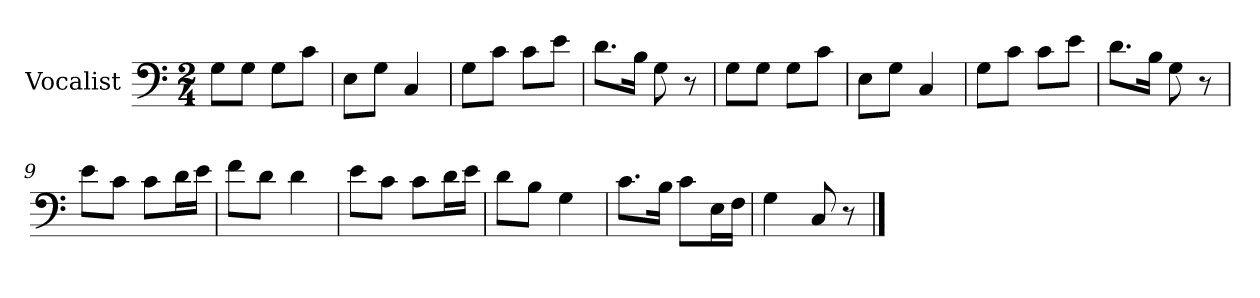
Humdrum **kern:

**kern
*part1
*staff1
*I"Vocalist
*k[]
*C:
*M2/4
=1
8GL
8GJ
8GL
8cJ
=2
8EL
8GJ
4C
=3
8GL
8cJ
8cL
8eJ
=4
8.dL
16BJk
8G
8r
=5
8GL
8GJ
8GL
8cJ
=6
8EL
8GJ
4C
=7
8GL
8cJ
8cL
8eJ
=8
8.dL
16BJk
8G
8r
=9
8eL
8cJ
8cL
16dL
16eJJ
=10
8fL
8dJ
4d
=11
8eL
8cJ
8cL
16dL
16eJJ
=12
8dL
8BJ
4G
=13
8.cL
16BJk
8cL
16EL
16FJJ
=14
4G
8C
8r
==
*-
